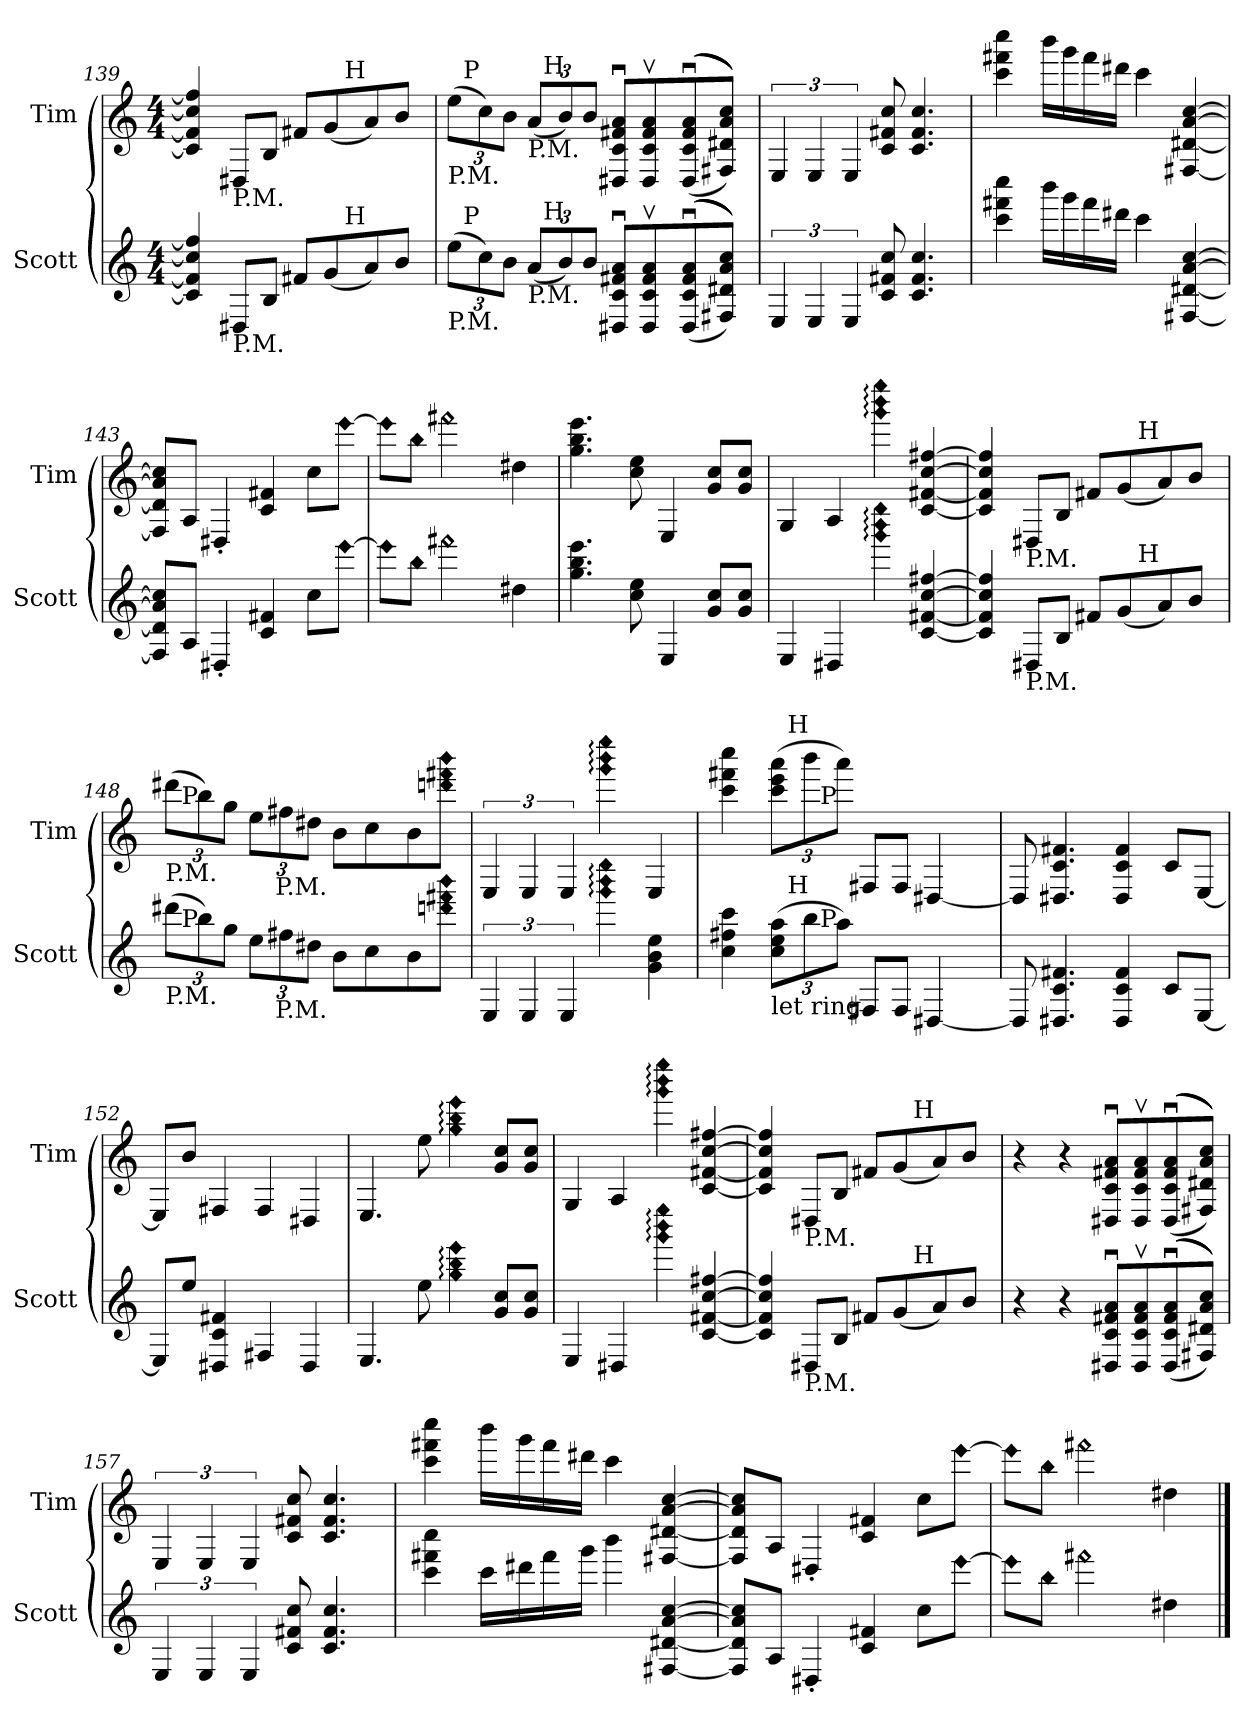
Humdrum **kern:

**kern	**kern
*part2	*part1
*staff2	*staff1
*I"Scott	*I"Tim
*I'Scott	*I'Tim
*clefG2	*clefG2
*ITrd7c12	*ITrd7c12
*k[]	*k[]
*M4/4	*M4/4
=139	=139
*^	*^
4C/] 4F#/] 4c/] 4f#/]	2ryy	4C/] 4F#/] 4c/] 4f#/]	2ryy
!	!	!LO:TX:b:t=P.M.	!
!LO:TX:b:t=P.M.	!	!	!
8DD#X/L	.	8DD#X/L	.
8BB/J	.	8BB/J	.
8F#X/L	8.ryy	8F#X/L	8.ryy
(<8G/	.	(<8G/	.
!	!	!	!LO:TX:a:t=H
!	!LO:TX:a:t=H	!	!
.	4ryy	.	4ryy
8A/)	.	8A/)	.
8B/J	.	8B/J	.
.	16ryy	.	16ryy
*v	*v	*	*
*	*v	*v
!!LO:LB:g=z
=140	=140
*Xbrackettup	*Xbrackettup
*^	*^
!	!	!LO:TX:b:t=P.M.	!
!LO:TX:b:t=P.M.	!	!	!
*	*^	*	*^
(>12e\L	24ryy	6..ryy	(>12e\L	24ryy	6..ryy
!	!	!	!	!LO:TX:a:t=P	!
!	!LO:TX:a:t=P	!	!	!	!
.	3%2ryy	.	.	3%2ryy	.
12c\)	.	.	12c\)	.	.
12B\J	.	.	12B\J	.	.
!	!	!	!LO:TX:b:t=P.M.	!	!
!LO:TX:b:t=P.M.	!	!	!	!	!
(<12A/L	.	.	(<12A/L	.	.
!	!	!	!	!	!LO:TX:a:t=H
!	!	!LO:TX:a:t=H	!	!	!
.	.	3%2ryy	.	.	3%2ryy
12B/)	.	.	12B/)	.	.
12B/J	.	.	12B/J	.	.
8DD#X/u 8C/u 8F#X/u 8A/uL	.	.	8DD#X/u 8C/u 8F#X/u 8A/uL	.	.
8DD#/v 8C/v 8F#/v 8A/v	.	.	8DD#/v 8C/v 8F#/v 8A/v	.	.
.	6..ryy	.	.	6..ryy	.
(<(<(<(<8DD#/u 8C/u 8F#/u 8A/u	.	.	(<(<(<(<8DD#/u 8C/u 8F#/u 8A/u	.	.
8FF#X/ 8D#X/ 8A/ 8c/J))))	.	.	8FF#X/ 8D#X/ 8A/ 8c/J))))	.	.
.	.	24ryy	.	.	24ryy
*v	*v	*v	*	*	*
*	*v	*v	*v
=141	=141
*brackettup	*brackettup
6EE/	6EE/
6EE/	6EE/
6EE/	6EE/
8C/ 8F#X/ 8c/	8C/ 8F#X/ 8c/
4.C/ 4.F#/ 4.c/	4.C/ 4.F#/ 4.c/
=142	=142
4cc\ 4ff#X\ 4ccc\	4cc\ 4ff#X\ 4ccc\
16bb\LL	16bb\LL
16gg\	16gg\
16ff#\	16ff#\
16dd#X\JJ	16dd#X\JJ
4cc\	4cc\
[4FF#X/ [4D#X/ [4A/ [4c/	[4FF#X/ [4D#X/ [4A/ [4c/
=143	=143
8FF#/] 8D#/] 8A/] 8c/]L	8FF#/] 8D#/] 8A/] 8c/]L
8AA/J	8AA/J
4DD#X'/	4DD#X'/
4C/ 4F#X/	4C/ 4F#X/
8c\L	8c\L
!LO:N:head=diamond	!LO:N:head=diamond
[8ee\J	[8ee\J
!!LO:LB:g=z
=144	=144
!LO:N:head=diamond	!LO:N:head=diamond
8ee\L]	8ee\L]
!LO:N:head=diamond	!LO:N:head=diamond
8b\J	8b\J
!LO:N:head=diamond	!LO:N:head=diamond
2ff#X\	2ff#X\
4d#X\	4d#X\
=145	=145
4.g\ 4.b\ 4.ee\	4.g\ 4.b\ 4.ee\
8c\ 8e\	8c\ 8e\
4EE/	4EE/
8G/ 8c/L	8G/ 8c/L
8G/ 8c/J	8G/ 8c/J
=146	=146
4EE/	4GG/
4DD#X/	4AA/
!LO:N:n=1:head=diamond	!
!LO:N:n=2:head=diamond	!
!LO:N:n=3:head=diamond	!LO:N:n=1:head=diamond
!	!LO:N:n=2:head=diamond
!	!LO:N:n=3:head=diamond
4gg\: 4bb\: 4eee\:	4gg\: 4bb\: 4eee\:
[4C/ [4F#X/ [4c/ [4f#X/	[4C/ [4F#X/ [4c/ [4f#X/
=147	=147
*^	*^
4C/] 4F#/] 4c/] 4f#/]	2ryy	4C/] 4F#/] 4c/] 4f#/]	2ryy
!	!	!LO:TX:b:t=P.M.	!
!LO:TX:b:t=P.M.	!	!	!
8DD#X/L	.	8DD#X/L	.
8BB/J	.	8BB/J	.
8F#X/L	8.ryy	8F#X/L	8.ryy
(<8G/	.	(<8G/	.
!	!	!	!LO:TX:a:t=H
!	!LO:TX:a:t=H	!	!
.	4ryy	.	4ryy
8A/)	.	8A/)	.
8B/J	.	8B/J	.
.	16ryy	.	16ryy
!!LO:PB:g=z	!!
=148	=148	=148	=148
*Xbrackettup	*	*Xbrackettup	*
!	!	!LO:TX:b:t=P.M.	!
!LO:TX:b:t=P.M.	!	!	!
(>12dd#X\L	24ryy	(>12dd#X\L	24ryy
!	!	!	!LO:TX:a:t=P
!	!LO:TX:a:t=P	!	!
.	3%2ryy	.	3%2ryy
12b\)	.	12b\)	.
12g\J	.	12g\J	.
12e\L	.	12e\L	.
!	!	!LO:TX:b:t=P.M.	!
!LO:TX:b:t=P.M.	!	!	!
12f#X\	.	12f#X\	.
12d#X\J	.	12d#X\J	.
8B\L	.	8B\L	.
8c\	.	8c\	.
.	6..ryy	.	6..ryy
8B\	.	8B\	.
!LO:N:n=1:head=diamond	!	!	!
!LO:N:n=2:head=diamond	!	!	!
!LO:N:n=3:head=diamond	!	!LO:N:n=1:head=diamond	!
!	!	!LO:N:n=2:head=diamond	!
!	!	!LO:N:n=3:head=diamond	!
8ddn\ 8ff#X\ 8bb\J	.	8ddn\ 8ff#X\ 8bb\J	.
*v	*v	*	*
*	*v	*v
=149	=149
*brackettup	*brackettup
6EE/	6EE/
6EE/	6EE/
6EE/	6EE/
!LO:N:n=1:head=diamond	!
!LO:N:n=2:head=diamond	!
!LO:N:n=3:head=diamond	!LO:N:n=1:head=diamond
!	!LO:N:n=2:head=diamond
!	!LO:N:n=3:head=diamond
4gg\: 4bb\: 4eee\:	4gg\: 4bb\: 4eee\:
4G\ 4B\ 4e\	4EE/
=150	=150
*^	*^
*	*^	*	*^
4c\ 4f#X\ 4cc\	6..ryy	4.ryy	4cc\ 4ff#X\ 4ccc\	6..ryy	4.ryy
*Xbrackettup	*	*	*Xbrackettup	*	*
!LO:TX:b:t=let ring	!	!	!	!	!
(>12c\ 12e\ 12a\L	.	.	(>12cc\ 12ee\ 12aa\L	.	.
!	!	!	!	!LO:TX:a:t=H	!
!	!LO:TX:a:t=H	!	!	!	!
.	3%2ryy	.	.	3%2ryy	.
12b\	.	.	12bb\	.	.
!	!	!	!	!	!LO:TX:a:t=P
!	!	!LO:TX:a:t=P	!	!	!
.	.	2ryy	.	.	2ryy
12a\J)	.	.	12aa\J)	.	.
8FF#X/L	.	.	8FF#X/L	.	.
8FF#/J	.	.	8FF#/J	.	.
[4DD#X/	.	.	[4DD#X/	.	.
.	.	8ryy	.	.	8ryy
.	24ryy	.	.	24ryy	.
*v	*v	*v	*	*	*
*	*v	*v	*v
=151	=151
8DD#/]	8DD#/]
4.DD#X/ 4.C/ 4.F#X/	4.DD#X/ 4.C/ 4.F#X/
4DD#/ 4C/ 4F#/	4DD#/ 4C/ 4F#/
8C/L	8C/L
[8EE/J	[8EE/J
!!LO:LB:g=z
=152	=152
8EE/L]	8EE/L]
8e/J	8B/J
4DD#X/ 4C/ 4F#X/	4FF#X/
4FF#X/	4FF#/
4DD#/	4DD#X/
=153	=153
4.EE/	4.EE/
8e\	8e\
!LO:N:n=1:head=diamond	!
!LO:N:n=2:head=diamond	!
!LO:N:n=3:head=diamond	!LO:N:n=1:head=diamond
!	!LO:N:n=2:head=diamond
!	!LO:N:n=3:head=diamond
4g\: 4b\: 4ee\:	4g\: 4b\: 4ee\:
8G/ 8c/L	8G/ 8c/L
8G/ 8c/J	8G/ 8c/J
=154	=154
4EE/	4GG/
4DD#X/	4AA/
!LO:N:n=1:head=diamond	!
!LO:N:n=2:head=diamond	!
!LO:N:n=3:head=diamond	!LO:N:n=1:head=diamond
!	!LO:N:n=2:head=diamond
!	!LO:N:n=3:head=diamond
4gg\: 4bb\: 4eee\:	4gg\: 4bb\: 4eee\:
[4C/ [4F#X/ [4c/ [4f#X/	[4C/ [4F#X/ [4c/ [4f#X/
=155	=155
*^	*^
4C/] 4F#/] 4c/] 4f#/]	2ryy	4C/] 4F#/] 4c/] 4f#/]	2ryy
!	!	!LO:TX:b:t=P.M.	!
!LO:TX:b:t=P.M.	!	!	!
8DD#X/L	.	8DD#X/L	.
8BB/J	.	8BB/J	.
8F#X/L	8.ryy	8F#X/L	8.ryy
(<8G/	.	(<8G/	.
!	!	!	!LO:TX:a:t=H
!	!LO:TX:a:t=H	!	!
.	4ryy	.	4ryy
8A/)	.	8A/)	.
8B/J	.	8B/J	.
.	16ryy	.	16ryy
*v	*v	*	*
*	*v	*v
!!LO:LB:g=z
=156	=156
4r	4r
4r	4r
8DD#X/u 8C/u 8F#X/u 8A/uL	8DD#X/u 8C/u 8F#X/u 8A/uL
8DD#/v 8C/v 8F#/v 8A/v	8DD#/v 8C/v 8F#/v 8A/v
(<(<(<(<8DD#/u 8C/u 8F#/u 8A/u	(<(<(<(<8DD#/u 8C/u 8F#/u 8A/u
8FF#X/ 8D#X/ 8A/ 8c/J))))	8FF#X/ 8D#X/ 8A/ 8c/J))))
=157	=157
*brackettup	*brackettup
6EE/	6EE/
6EE/	6EE/
6EE/	6EE/
8C/ 8F#X/ 8c/	8C/ 8F#X/ 8c/
4.C/ 4.F#/ 4.c/	4.C/ 4.F#/ 4.c/
=158	=158
4cc\ 4ff#X\ 4ccc\	4cc\ 4ff#X\ 4ccc\
16cc\LL	16bb\LL
16dd#X\	16gg\
16ff#\	16ff#\
16gg\JJ	16dd#X\JJ
4bb\	4cc\
[4FF#X/ [4D#X/ [4A/ [4c/	[4FF#X/ [4D#X/ [4A/ [4c/
=159	=159
8FF#/] 8D#/] 8A/] 8c/]L	8FF#/] 8D#/] 8A/] 8c/]L
8AA/J	8AA/J
4DD#X'/	4DD#X'/
4C/ 4F#X/	4C/ 4F#X/
8c\L	8c\L
!LO:N:head=diamond	!LO:N:head=diamond
[8ee\J	[8ee\J
!!LO:LB:g=z
=160	=160
!LO:N:head=diamond	!LO:N:head=diamond
8ee\L]	8ee\L]
!LO:N:head=diamond	!LO:N:head=diamond
8b\J	8b\J
!LO:N:head=diamond	!LO:N:head=diamond
2ff#X\	2ff#X\
4d#X\	4d#X\
==	==
*-	*-
